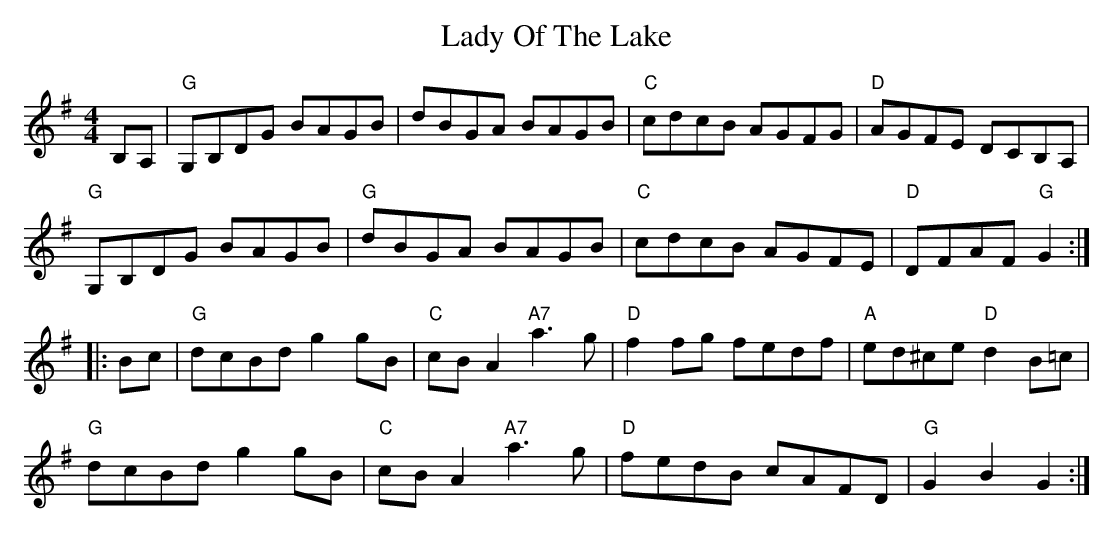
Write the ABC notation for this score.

X:1
T:Lady Of The Lake
M:4/4
L:1/4
K:G
B,/2A,/2|"G"G,/2B,/2D/2G/2 B/2A/2G/2B/2|d/2B/2G/2A/2 B/2A/2G/2B/2|\
"C"c/2d/2c/2B/2 A/2G/2F/2G/2|"D"A/2G/2F/2E/2 D/2C/2B,/2A,/2|
"G"G,/2B,/2D/2G/2 B/2A/2G/2B/2|"G"d/2B/2G/2A/2 B/2A/2G/2B/2|\
"C"c/2d/2c/2B/2 A/2G/2F/2E/2|"D"D/2F/2A/2F/2 "G"G:|
|:B/2c/2|"G"d/2c/2B/2d/2 gg/2B/2|"C"c/2B/2A "A7"a3/2g/2|"D"ff/2g/2 f/2e/2d/2f/2|\
"A"e/2d/2^c/2e/2 "D"dB/2=c/2|
"G"d/2c/2B/2d/2 gg/2B/2|"C"c/2B/2A "A7"a3/2g/2|"D"f/2e/2d/2B/2 c/2A/2F/2D/2|\
"G"GB G:|
